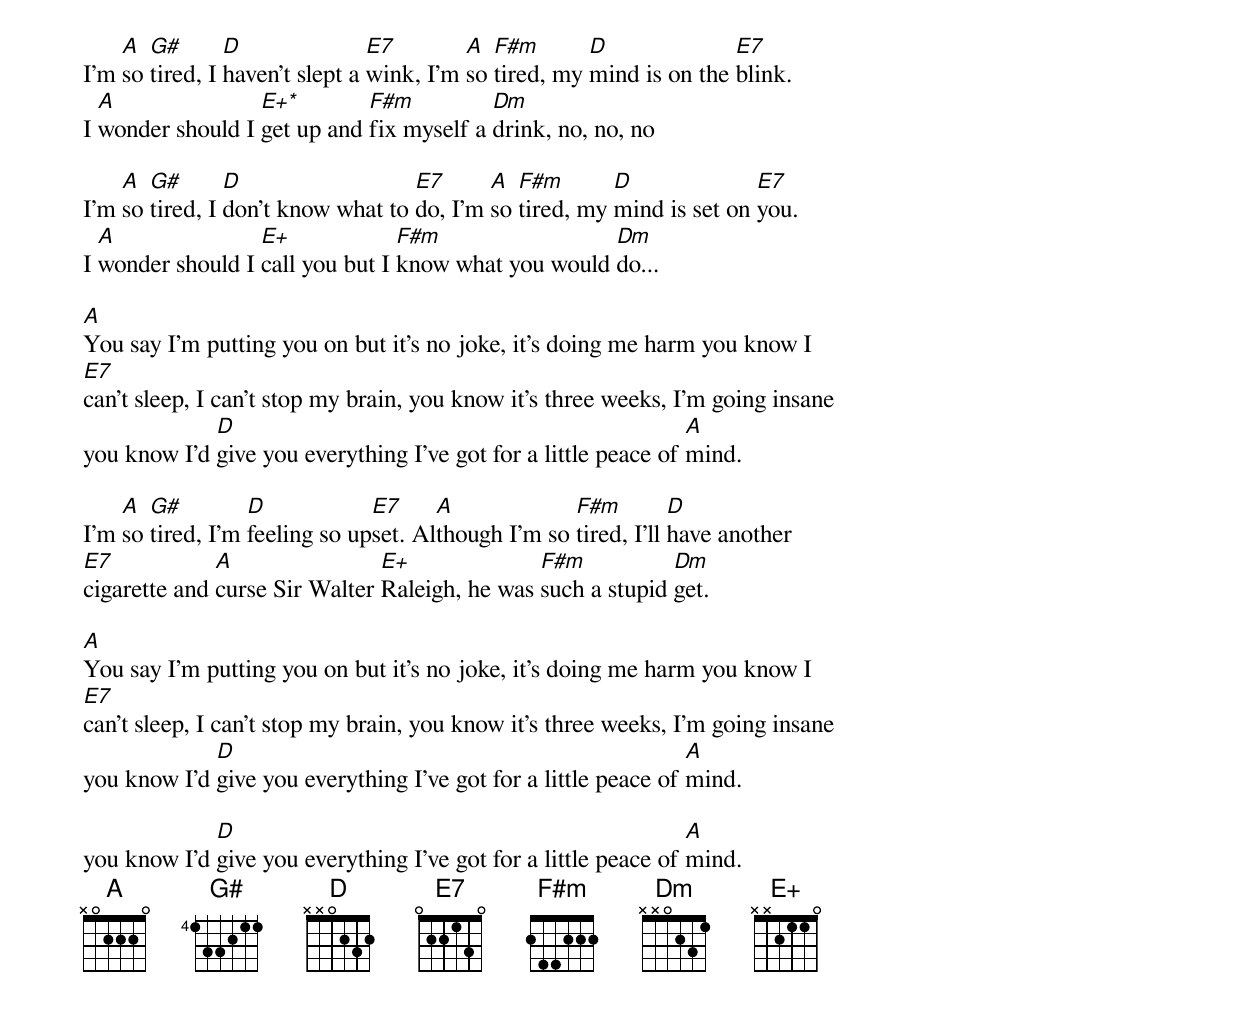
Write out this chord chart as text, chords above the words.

    A  G#       D               E7        A  F#m       D              E7
I'm so tired, I haven't slept a wink, I'm so tired, my mind is on the blink.
  A               E+*        F#m          Dm
I wonder should I get up and fix myself a drink, no, no, no

    A  G#       D                  E7      A  F#m       D              E7
I'm so tired, I don't know what to do, I'm so tired, my mind is set on you.
  A               E+             F#m                 Dm
I wonder should I call you but I know what you would do...

A
You say I'm putting you on but it's no joke, it's doing me harm you know I
E7
can't sleep, I can't stop my brain, you know it's three weeks, I'm going insane
             D                                                  A
you know I'd give you everything I've got for a little peace of mind.

    A  G#         D            E7     A             F#m         D
I'm so tired, I'm feeling so upset. Although I'm so tired, I'll have another
E7            A                E+              F#m           Dm
cigarette and curse Sir Walter Raleigh, he was such a stupid get.

A
You say I'm putting you on but it's no joke, it's doing me harm you know I
E7
can't sleep, I can't stop my brain, you know it's three weeks, I'm going insane
             D                                                  A
you know I'd give you everything I've got for a little peace of mind.

             D                                                  A
you know I'd give you everything I've got for a little peace of mind.
